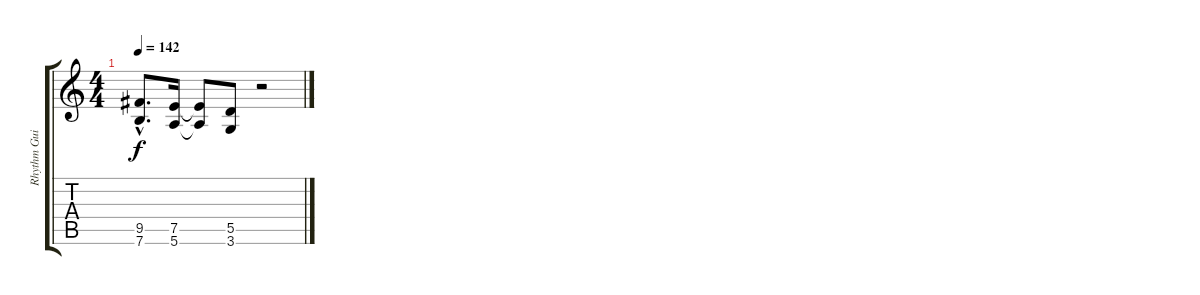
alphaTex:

\track ("Rhythm Guitar" "Rhythm Gui") {instrument overdrivenguitar}
\staff {score tabs}
\tuning (E4 B3 G3 D3 A2 E2) {hide}
\ts (4 4)
\tempo 142
\clef g2
\ks aminor
(9.5{hac} 7.6{hac}).8{d dy f} (7.5 5.6).16 (7.5{t} 5.6{t}).8 (5.5 3.6).8 r.2
